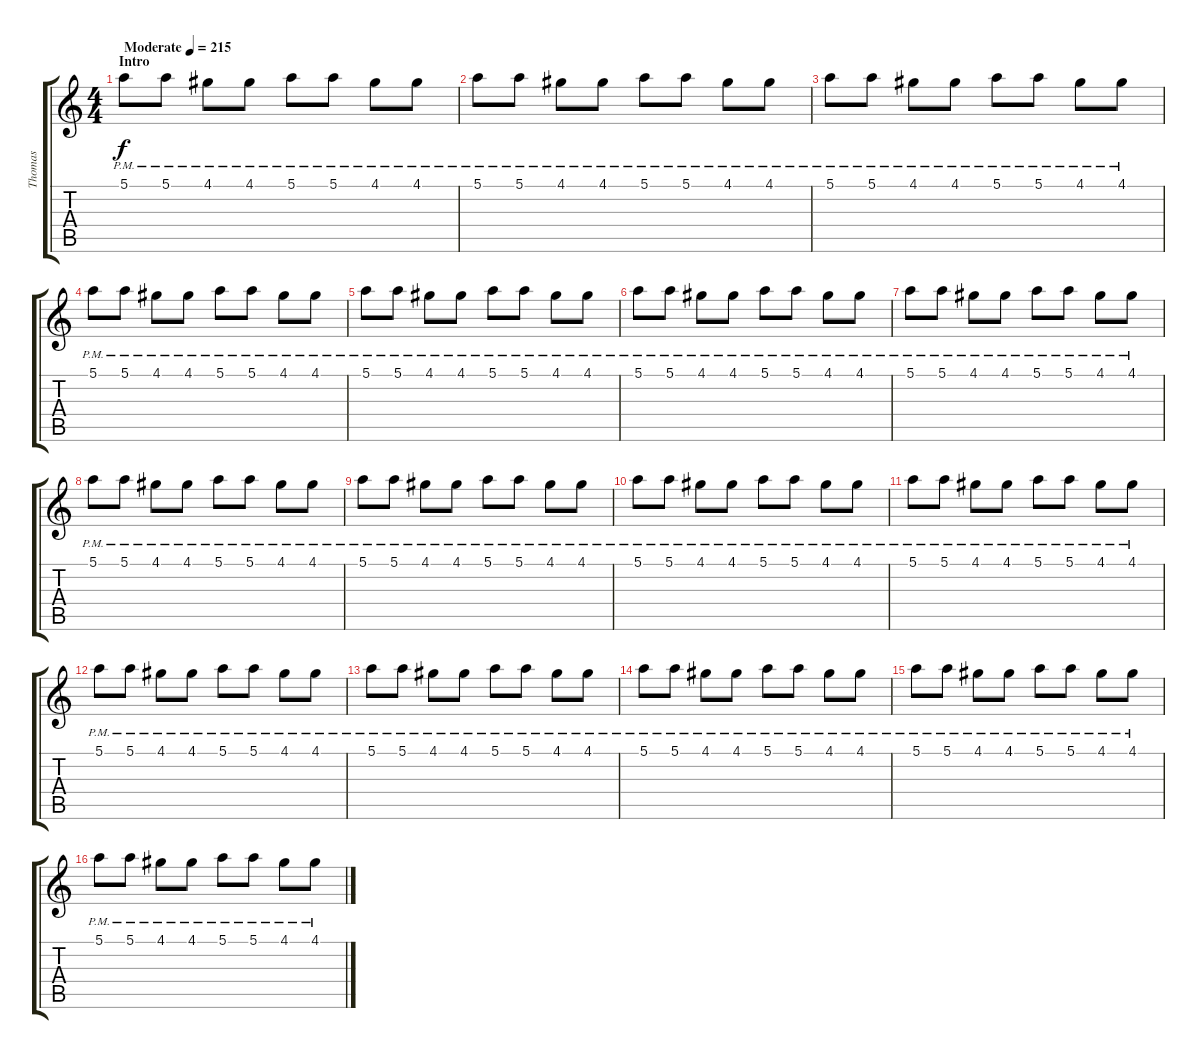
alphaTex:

\track ("Thomas" "Thomas") {instrument overdrivenguitar}
\staff {score tabs}
\tuning (E4 B3 G3 D3 A2 E2) {hide}
\ts (4 4)
\section ("" "Intro")
\tempo (215 "Moderate")
\clef g2
\ks c
5.1{pm}.8{dy f instrument overdrivenguitar} 5.1{pm}.8 4.1{pm}.8 4.1{pm}.8 5.1{pm}.8 5.1{pm}.8 4.1{pm}.8 4.1{pm}.8 |
5.1{pm}.8 5.1{pm}.8 4.1{pm}.8 4.1{pm}.8 5.1{pm}.8 5.1{pm}.8 4.1{pm}.8 4.1{pm}.8 |
5.1{pm}.8 5.1{pm}.8 4.1{pm}.8 4.1{pm}.8 5.1{pm}.8 5.1{pm}.8 4.1{pm}.8 4.1{pm}.8 |
5.1{pm}.8 5.1{pm}.8 4.1{pm}.8 4.1{pm}.8 5.1{pm}.8 5.1{pm}.8 4.1{pm}.8 4.1{pm}.8 |
5.1{pm}.8 5.1{pm}.8 4.1{pm}.8 4.1{pm}.8 5.1{pm}.8 5.1{pm}.8 4.1{pm}.8 4.1{pm}.8 |
5.1{pm}.8 5.1{pm}.8 4.1{pm}.8 4.1{pm}.8 5.1{pm}.8 5.1{pm}.8 4.1{pm}.8 4.1{pm}.8 |
5.1{pm}.8 5.1{pm}.8 4.1{pm}.8 4.1{pm}.8 5.1{pm}.8 5.1{pm}.8 4.1{pm}.8 4.1{pm}.8 |
5.1{pm}.8 5.1{pm}.8 4.1{pm}.8 4.1{pm}.8 5.1{pm}.8 5.1{pm}.8 4.1{pm}.8 4.1{pm}.8 |
5.1{pm}.8 5.1{pm}.8 4.1{pm}.8 4.1{pm}.8 5.1{pm}.8 5.1{pm}.8 4.1{pm}.8 4.1{pm}.8 |
5.1{pm}.8 5.1{pm}.8 4.1{pm}.8 4.1{pm}.8 5.1{pm}.8 5.1{pm}.8 4.1{pm}.8 4.1{pm}.8 |
5.1{pm}.8 5.1{pm}.8 4.1{pm}.8 4.1{pm}.8 5.1{pm}.8 5.1{pm}.8 4.1{pm}.8 4.1{pm}.8 |
5.1{pm}.8 5.1{pm}.8 4.1{pm}.8 4.1{pm}.8 5.1{pm}.8 5.1{pm}.8 4.1{pm}.8 4.1{pm}.8 |
5.1{pm}.8 5.1{pm}.8 4.1{pm}.8 4.1{pm}.8 5.1{pm}.8 5.1{pm}.8 4.1{pm}.8 4.1{pm}.8 |
5.1{pm}.8 5.1{pm}.8 4.1{pm}.8 4.1{pm}.8 5.1{pm}.8 5.1{pm}.8 4.1{pm}.8 4.1{pm}.8 |
5.1{pm}.8 5.1{pm}.8 4.1{pm}.8 4.1{pm}.8 5.1{pm}.8 5.1{pm}.8 4.1{pm}.8 4.1{pm}.8 |
5.1{pm}.8 5.1{pm}.8 4.1{pm}.8 4.1{pm}.8 5.1{pm}.8 5.1{pm}.8 4.1{pm}.8 4.1{pm}.8
